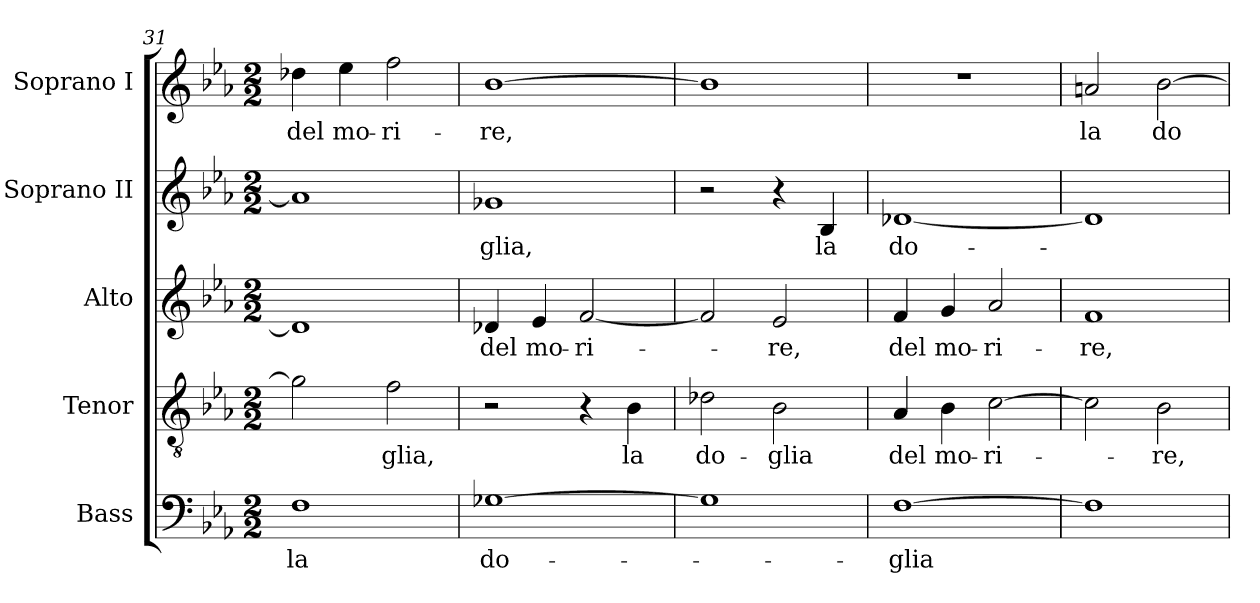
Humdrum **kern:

**kern	**text	**kern	**text	**kern	**text	**kern	**text	**kern	**text
*part5	*part5	*part4	*part4	*part3	*part3	*part2	*part2	*part1	*part1
*staff5	*staff5	*staff4	*staff4	*staff3	*staff3	*staff2	*staff2	*staff1	*staff1
*I"Bass	*	*I"Tenor	*	*I"Alto	*	*I"Soprano II	*	*I"Soprano I	*
*I'B.	*	*I'T.	*	*I'A.	*	*I'S. II	*	*I'S. I	*
*clefF4	*	*clefGv2	*	*clefG2	*	*clefG2	*	*clefG2	*
*	*	*ITrd7c12	*	*	*	*	*	*	*
*k[b-e-a-]	*	*k[b-e-a-]	*	*k[b-e-a-]	*	*k[b-e-a-]	*	*k[b-e-a-]	*
*E-:	*	*E-:	*	*E-:	*	*E-:	*	*E-:	*
*M2/2	*	*M2/2	*	*M2/2	*	*M2/2	*	*M2/2	*
=31	=31	=31	=31	=31	=31	=31	=31	=31	=31
!	!LO:LY:b:color=#000000	!	!	!	!	!	!	!	!
!	!	!	!	!	!	!	!	!	!LO:LY:b:color=#000000
1Fi	la	2G-i\]	.	1d-i]	.	1a-i]	.	4dd-Xi\	del
!	!	!	!	!	!	!	!	!	!LO:LY:b:color=#000000
.	.	.	.	.	.	.	.	4ee-i\	mo-
!	!	!	!LO:LY:b:color=#000000	!	!	!	!	!	!
!	!	!	!	!	!	!	!	!	!LO:LY:b:color=#000000
.	.	2Fi\	-glia,	.	.	.	.	2ffi\	-ri-
=32	=32	=32	=32	=32	=32	=32	=32	=32	=32
!	!LO:LY:b:color=#000000	!	!	!	!	!	!	!	!
!	!	!	!	!	!LO:LY:b:color=#000000	!	!	!	!
!	!	!	!	!	!	!	!LO:LY:b:color=#000000	!	!
!	!	!	!	!	!	!	!	!	!LO:LY:b:color=#000000
[>1G-Xi	do-	2r	.	4d-Xi/	del	1g-Xi	-glia,	[>1b-i	-re,
!	!	!	!	!	!LO:LY:b:color=#000000	!	!	!	!
.	.	.	.	4e-i/	mo-	.	.	.	.
!	!	!	!	!	!LO:LY:b:color=#000000	!	!	!	!
.	.	4r	.	[<2fi/	-ri-	.	.	.	.
!	!	!	!LO:LY:b:color=#000000	!	!	!	!	!	!
.	.	4BB-i\	la	.	.	.	.	.	.
=33	=33	=33	=33	=33	=33	=33	=33	=33	=33
!	!	!	!LO:LY:b:color=#000000	!	!	!	!	!	!
1G-i]	.	2D-Xi\	do-	2fi/]	.	2r	.	1b-i]	.
!	!	!	!LO:LY:b:color=#000000	!	!	!	!	!	!
!	!	!	!	!	!LO:LY:b:color=#000000	!	!	!	!
.	.	2BB-i\	-glia	2e-i/	-re,	4r	.	.	.
!	!	!	!	!	!	!	!LO:LY:b:color=#000000	!	!
.	.	.	.	.	.	4B-i/	la	.	.
=34	=34	=34	=34	=34	=34	=34	=34	=34	=34
!	!LO:LY:b:color=#000000	!	!	!	!	!	!	!	!
!	!	!	!LO:LY:b:color=#000000	!	!	!	!	!	!
!	!	!	!	!	!LO:LY:b:color=#000000	!	!	!	!
!	!	!	!	!	!	!	!LO:LY:b:color=#000000	!	!
[>1Fi	-glia	4AA-i/	del	4fi/	del	[<1d-Xi	do-	1r	.
!	!	!	!LO:LY:b:color=#000000	!	!	!	!	!	!
!	!	!	!	!	!LO:LY:b:color=#000000	!	!	!	!
.	.	4BB-i\	mo-	4gi/	mo-	.	.	.	.
!	!	!	!LO:LY:b:color=#000000	!	!	!	!	!	!
!	!	!	!	!	!LO:LY:b:color=#000000	!	!	!	!
.	.	[>2Ci\	-ri-	2a-i/	-ri-	.	.	.	.
=35	=35	=35	=35	=35	=35	=35	=35	=35	=35
!	!	!	!	!	!LO:LY:b:color=#000000	!	!	!	!
!	!	!	!	!	!	!	!	!	!LO:LY:b:color=#000000
1Fi]	.	2Ci\]	.	1fi	-re,	1d-i]	.	2ani/	la
!	!	!	!LO:LY:b:color=#000000	!	!	!	!	!	!
!	!	!	!	!	!	!	!	!	!LO:LY:b:color=#000000
.	.	2BB-i\	-re,	.	.	.	.	[>2b-i\	do-
=	=	=	=	=	=	=	=	=	=
*-	*-	*-	*-	*-	*-	*-	*-	*-	*-
